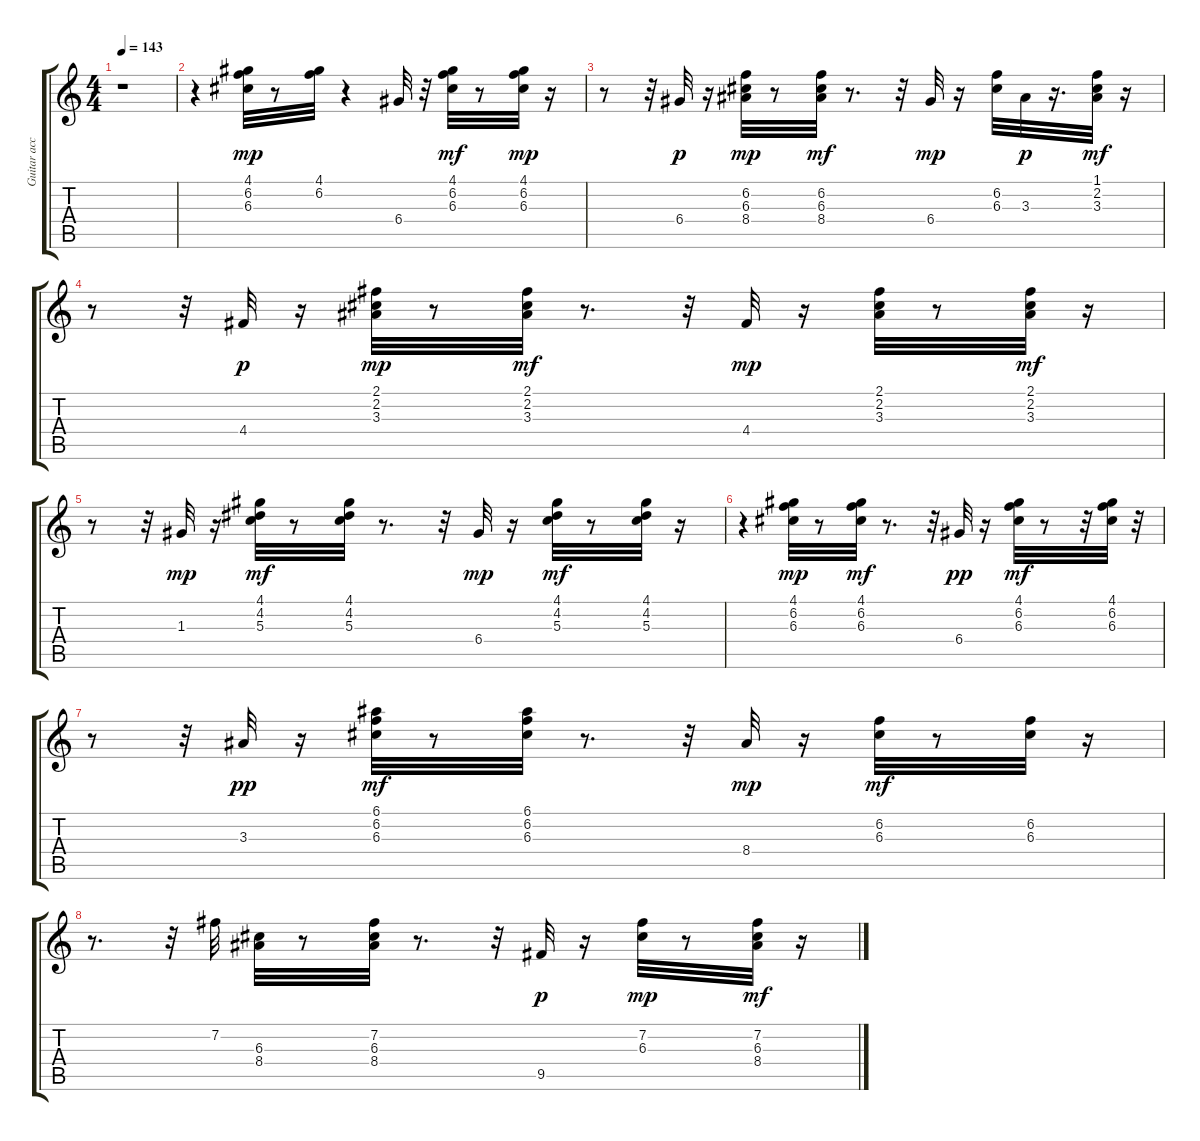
\track ("Guitar acc" "Guitar acc") {instrument acousticguitarnylon}
\staff {score tabs}
\tuning (E4 B3 G3 D3 A2 E2) {hide}
\ts (4 4)
\tempo 143
\clef g2
\ks c
r.1{dy mp instrument acousticguitarnylon} |
r.4 (4.1 6.2 6.3).32 r.8 (4.1 6.2).32 r.4 6.4.32 r.32 (4.1 6.2 6.3).32{dy mf} r.8 (4.1 6.2 6.3).32{dy mp} r.16 |
r.8 r.32 6.4.32{dy p} r.16 (6.2 6.3 8.4).32{dy mp} r.8 (6.2 6.3 8.4).32{dy mf} r.8{d} r.32 6.4.32{dy mp} r.16 (6.2 6.3).32 3.3.32{dy p} r.16{d} (1.1 2.2 3.3).32{dy mf} r.16 |
r.8 r.32 4.4.32{dy p} r.16 (2.1 2.2 3.3).32{dy mp} r.8 (2.1 2.2 3.3).32{dy mf} r.8{d} r.32 4.4.32{dy mp} r.16 (2.1 2.2 3.3).32 r.8 (2.1 2.2 3.3).32{dy mf} r.16 |
r.8 r.32 1.3.32{dy mp} r.16 (4.1 4.2 5.3).32{dy mf} r.8 (4.1 4.2 5.3).32 r.8{d} r.32 6.4.32{dy mp} r.16 (4.1 4.2 5.3).32{dy mf} r.8 (4.1 4.2 5.3).32 r.16 |
r.4 (4.1 6.2 6.3).32{dy mp} r.8 (4.1 6.2 6.3).32{dy mf} r.8{d} r.32 6.4.32{dy pp} r.16 (4.1 6.2 6.3).32{dy mf} r.8 r.32 (4.1 6.2 6.3).32 r.32 |
r.8 r.32 3.3.32{dy pp} r.16 (6.1 6.2 6.3).32{dy mf} r.8 (6.1 6.2 6.3).32 r.8{d} r.32 8.4.32{dy mp} r.16 (6.2 6.3).32{dy mf} r.8 (6.2 6.3).32 r.16 |
r.8{d} r.32 7.2.32 (6.3 8.4).32 r.8 (7.2 6.3 8.4).32 r.8{d} r.32 9.5.32{dy p} r.16 (7.2 6.3).32{dy mp} r.8 (7.2 6.3 8.4).32{dy mf} r.16
